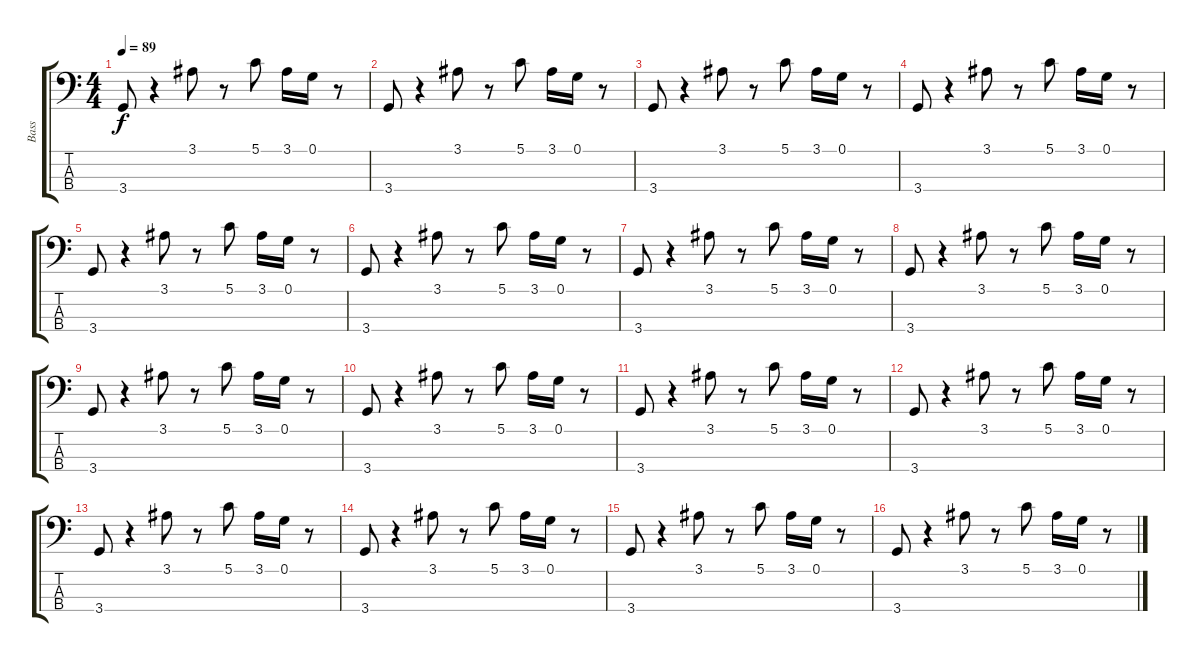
\track ("Bass" "Bass") {instrument electricbassfinger}
\staff {score tabs}
\tuning (G2 D2 A1 E1) {hide}
\ts (4 4)
\tempo 89
\clef f4
\ks c
3.4.8{dy f} r.4 3.1.8 r.8 5.1.8 3.1.16 0.1.16 r.8 |
3.4.8 r.4 3.1.8 r.8 5.1.8 3.1.16 0.1.16 r.8 |
3.4.8 r.4 3.1.8 r.8 5.1.8 3.1.16 0.1.16 r.8 |
3.4.8 r.4 3.1.8 r.8 5.1.8 3.1.16 0.1.16 r.8 |
3.4.8 r.4 3.1.8 r.8 5.1.8 3.1.16 0.1.16 r.8 |
3.4.8 r.4 3.1.8 r.8 5.1.8 3.1.16 0.1.16 r.8 |
3.4.8 r.4 3.1.8 r.8 5.1.8 3.1.16 0.1.16 r.8 |
3.4.8 r.4 3.1.8 r.8 5.1.8 3.1.16 0.1.16 r.8 |
3.4.8 r.4 3.1.8 r.8 5.1.8 3.1.16 0.1.16 r.8 |
3.4.8 r.4 3.1.8 r.8 5.1.8 3.1.16 0.1.16 r.8 |
3.4.8 r.4 3.1.8 r.8 5.1.8 3.1.16 0.1.16 r.8 |
3.4.8 r.4 3.1.8 r.8 5.1.8 3.1.16 0.1.16 r.8 |
3.4.8 r.4 3.1.8 r.8 5.1.8 3.1.16 0.1.16 r.8 |
3.4.8 r.4 3.1.8 r.8 5.1.8 3.1.16 0.1.16 r.8 |
3.4.8 r.4 3.1.8 r.8 5.1.8 3.1.16 0.1.16 r.8 |
3.4.8 r.4 3.1.8 r.8 5.1.8 3.1.16 0.1.16 r.8
